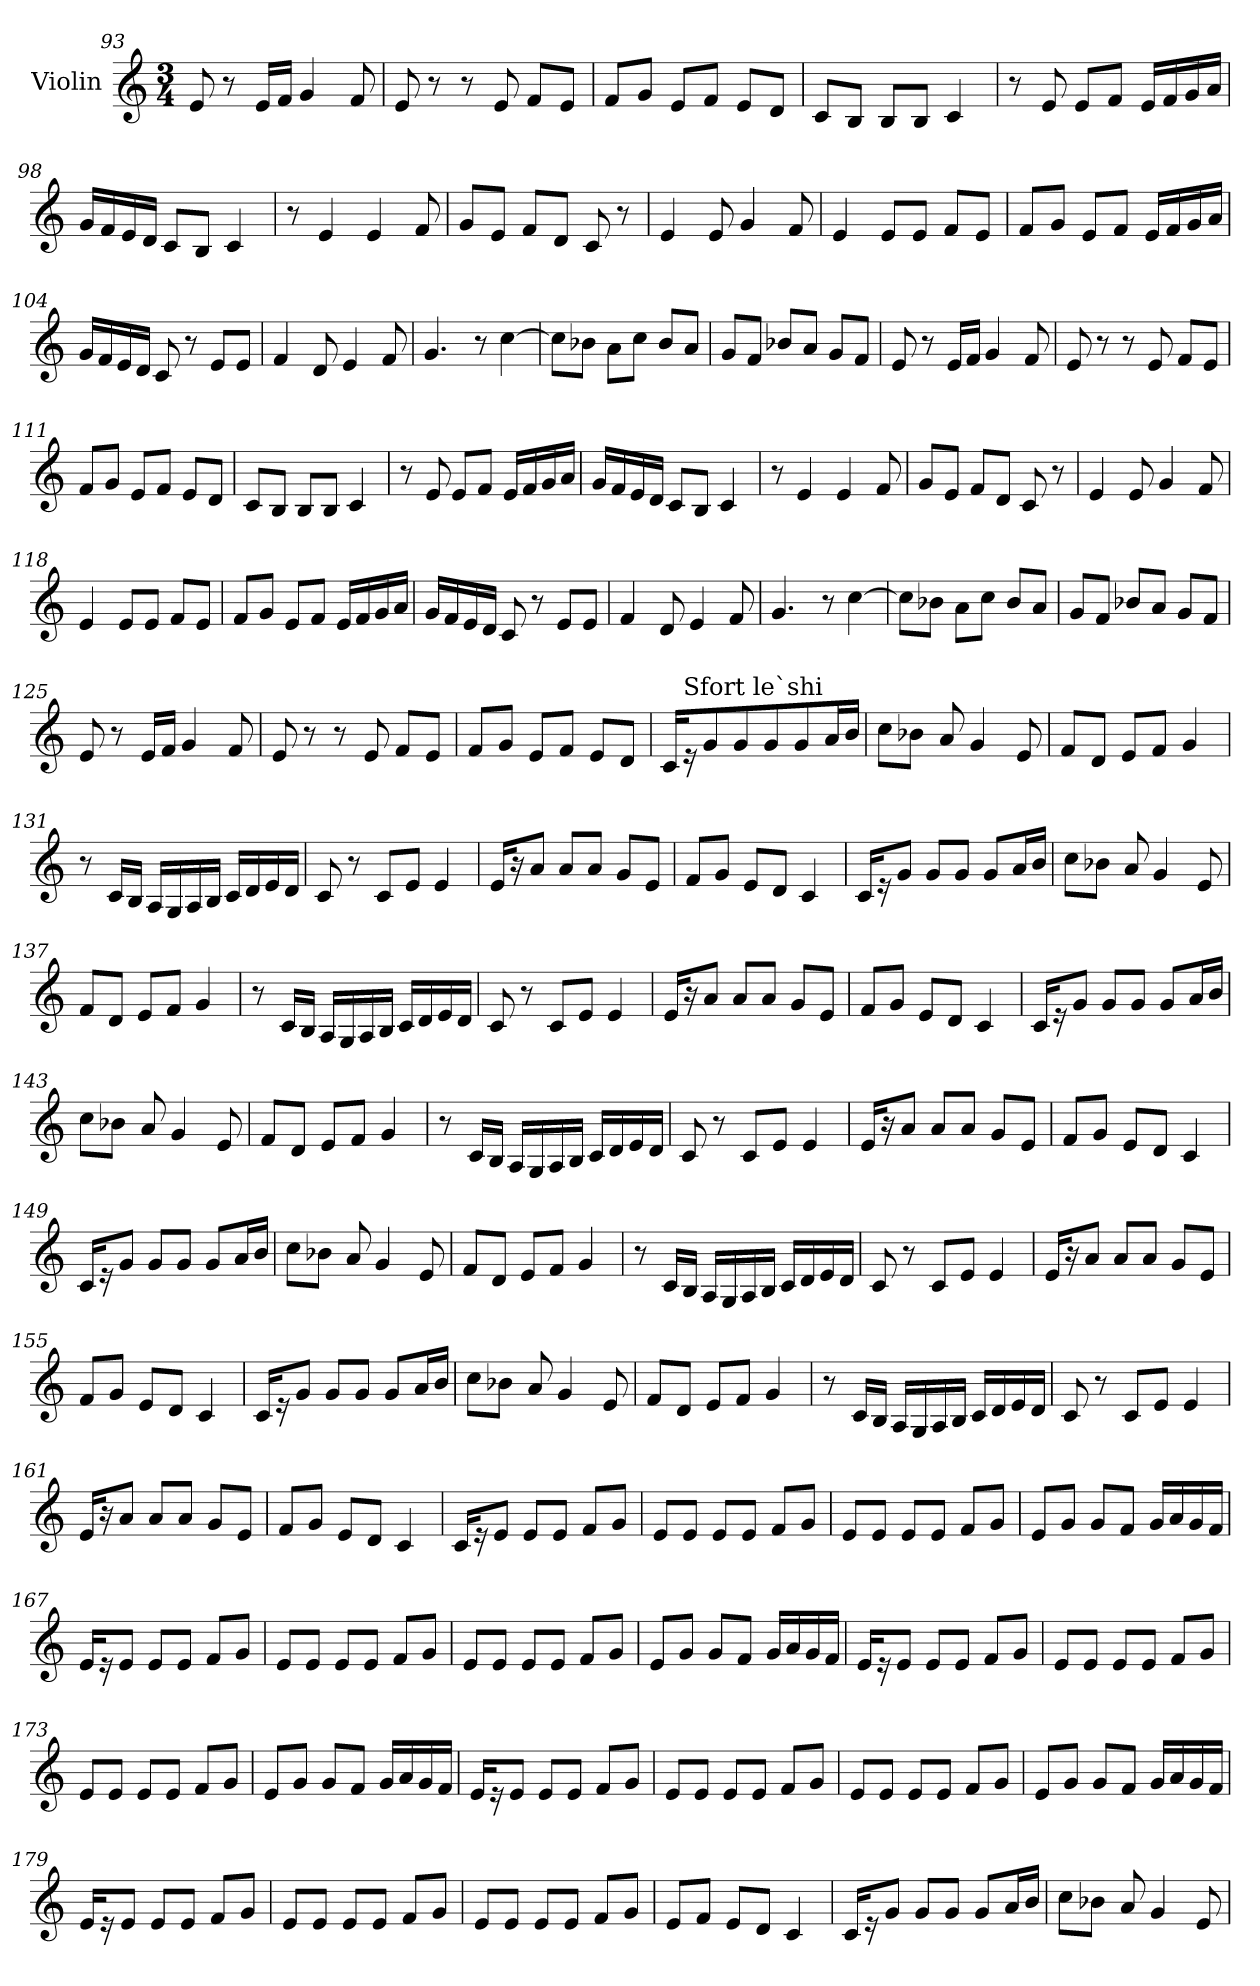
**kern
*part1
*staff1
*I"Violin
*clefG2
*k[]
*C:
*M3/4
=93
8e/
8r
16e/LL
16f/JJ
4g/
8f/
!!LO:LB:g=z
=94
8e/
8r
8r
8e/
8f/L
8e/J
=95
8f/L
8g/J
8e/L
8f/J
8e/L
8d/J
=96
8c/L
8B/J
8B/L
8B/J
4c/
=97
8r
8e/
8e/L
8f/J
16e/LL
16f/
16g/
16a/JJ
=98
16g/LL
16f/
16e/
16d/JJ
8c/L
8B/J
4c/
=99
8r
4e/
4e/
8f/
!!LO:LB:g=z
=100
8g/L
8e/J
8f/L
8d/J
8c/
8r
=101
4e/
8e/
4g/
8f/
=102
4e/
8e/L
8e/J
8f/L
8e/J
=103
8f/L
8g/J
8e/L
8f/J
16e/LL
16f/
16g/
16a/JJ
=104
16g/LL
16f/
16e/
16d/JJ
8c/
8r
8e/L
8e/J
=105
4f/
8d/
4e/
8f/
!!LO:LB:g=z
=106
4.g/
8r
[4cc\
=107
8cc\L]
8b-X\J
8a\L
8cc\J
8b-/L
8a/J
=108
8g/L
8f/J
8b-X/L
8a/J
8g/L
8f/J
=109
8e/
8r
16e/LL
16f/JJ
4g/
8f/
=110
8e/
8r
8r
8e/
8f/L
8e/J
=111
8f/L
8g/J
8e/L
8f/J
8e/L
8d/J
!!LO:LB:g=z
=112
8c/L
8B/J
8B/L
8B/J
4c/
=113
8r
8e/
8e/L
8f/J
16e/LL
16f/
16g/
16a/JJ
=114
16g/LL
16f/
16e/
16d/JJ
8c/L
8B/J
4c/
=115
8r
4e/
4e/
8f/
=116
8g/L
8e/J
8f/L
8d/J
8c/
8r
=117
4e/
8e/
4g/
8f/
!!LO:LB:g=z
=118
4e/
8e/L
8e/J
8f/L
8e/J
=119
8f/L
8g/J
8e/L
8f/J
16e/LL
16f/
16g/
16a/JJ
=120
16g/LL
16f/
16e/
16d/JJ
8c/
8r
8e/L
8e/J
=121
4f/
8d/
4e/
8f/
=122
4.g/
8r
[4cc\
=123
8cc\L]
8b-X\J
8a\L
8cc\J
8b-/L
8a/J
!!LO:LB:g=z
=124
8g/L
8f/J
8b-X/L
8a/J
8g/L
8f/J
=125
8e/
8r
16e/LL
16f/JJ
4g/
8f/
=126
8e/
8r
8r
8e/
8f/L
8e/J
=127
8f/L
8g/J
8e/L
8f/J
8e/L
8d/J
=128
*MM55
16c/KL
!LO:TX:a:t=Sfort le`shi
16r
8g/
8g/
8g/
8g/
16a/L
16b/JJ
!!LO:LB:g=z
=129
8cc\L
8b-X\J
8a/
4g/
8e/
=130
8f/L
8d/J
8e/L
8f/J
4g/
=131
8r
16c/LL
16B/JJ
16A/LL
16G/
16A/
16B/JJ
16c/LL
16d/
16e/
16d/JJ
=132
8c/
8r
8c/L
8e/J
4e/
=133
16e/KL
16r
8a/J
8a/L
8a/J
8g/L
8e/J
!!LO:PB:g=z
=134
8f/L
8g/J
8e/L
8d/J
4c/
=135
16c/KL
16r
8g/J
8g/L
8g/J
8g/L
16a/L
16b/JJ
=136
8cc\L
8b-X\J
8a/
4g/
8e/
=137
8f/L
8d/J
8e/L
8f/J
4g/
=138
8r
16c/LL
16B/JJ
16A/LL
16G/
16A/
16B/JJ
16c/LL
16d/
16e/
16d/JJ
!!LO:LB:g=z
=139
8c/
8r
8c/L
8e/J
4e/
=140
16e/KL
16r
8a/J
8a/L
8a/J
8g/L
8e/J
=141
8f/L
8g/J
8e/L
8d/J
4c/
=142
16c/KL
16r
8g/J
8g/L
8g/J
8g/L
16a/L
16b/JJ
=143
8cc\L
8b-X\J
8a/
4g/
8e/
=144
8f/L
8d/J
8e/L
8f/J
4g/
!!LO:LB:g=z
=145
8r
16c/LL
16B/JJ
16A/LL
16G/
16A/
16B/JJ
16c/LL
16d/
16e/
16d/JJ
=146
8c/
8r
8c/L
8e/J
4e/
=147
16e/KL
16r
8a/J
8a/L
8a/J
8g/L
8e/J
=148
8f/L
8g/J
8e/L
8d/J
4c/
=149
16c/KL
16r
8g/J
8g/L
8g/J
8g/L
16a/L
16b/JJ
!!LO:LB:g=z
=150
8cc\L
8b-X\J
8a/
4g/
8e/
=151
8f/L
8d/J
8e/L
8f/J
4g/
=152
8r
16c/LL
16B/JJ
16A/LL
16G/
16A/
16B/JJ
16c/LL
16d/
16e/
16d/JJ
=153
8c/
8r
8c/L
8e/J
4e/
=154
16e/KL
16r
8a/J
8a/L
8a/J
8g/L
8e/J
!!LO:LB:g=z
=155
8f/L
8g/J
8e/L
8d/J
4c/
=156
16c/KL
16r
8g/J
8g/L
8g/J
8g/L
16a/L
16b/JJ
=157
8cc\L
8b-X\J
8a/
4g/
8e/
=158
8f/L
8d/J
8e/L
8f/J
4g/
=159
8r
16c/LL
16B/JJ
16A/LL
16G/
16A/
16B/JJ
16c/LL
16d/
16e/
16d/JJ
!!LO:LB:g=z
=160
8c/
8r
8c/L
8e/J
4e/
=161
16e/KL
16r
8a/J
8a/L
8a/J
8g/L
8e/J
=162
8f/L
8g/J
8e/L
8d/J
4c/
=163
16c/KL
16r
8e/J
8e/L
8e/J
8f/L
8g/J
=164
8e/L
8e/J
8e/L
8e/J
8f/L
8g/J
=165
8e/L
8e/J
8e/L
8e/J
8f/L
8g/J
!!LO:LB:g=z
=166
8e/L
8g/J
8g/L
8f/J
16g/LL
16a/
16g/
16f/JJ
=167
16e/KL
16r
8e/J
8e/L
8e/J
8f/L
8g/J
=168
8e/L
8e/J
8e/L
8e/J
8f/L
8g/J
=169
8e/L
8e/J
8e/L
8e/J
8f/L
8g/J
=170
8e/L
8g/J
8g/L
8f/J
16g/LL
16a/
16g/
16f/JJ
!!LO:LB:g=z
=171
16e/KL
16r
8e/J
8e/L
8e/J
8f/L
8g/J
=172
8e/L
8e/J
8e/L
8e/J
8f/L
8g/J
=173
8e/L
8e/J
8e/L
8e/J
8f/L
8g/J
=174
8e/L
8g/J
8g/L
8f/J
16g/LL
16a/
16g/
16f/JJ
=175
16e/KL
16r
8e/J
8e/L
8e/J
8f/L
8g/J
=176
8e/L
8e/J
8e/L
8e/J
8f/L
8g/J
!!LO:PB:g=z
=177
8e/L
8e/J
8e/L
8e/J
8f/L
8g/J
=178
8e/L
8g/J
8g/L
8f/J
16g/LL
16a/
16g/
16f/JJ
=179
16e/KL
16r
8e/J
8e/L
8e/J
8f/L
8g/J
=180
8e/L
8e/J
8e/L
8e/J
8f/L
8g/J
=181
8e/L
8e/J
8e/L
8e/J
8f/L
8g/J
=182
8e/L
8f/J
8e/L
8d/J
4c/
!!LO:LB:g=z
=183
16c/KL
16r
8g/J
8g/L
8g/J
8g/L
16a/L
16b/JJ
=184
8cc\L
8b-X\J
8a/
4g/
8e/
=
*-
